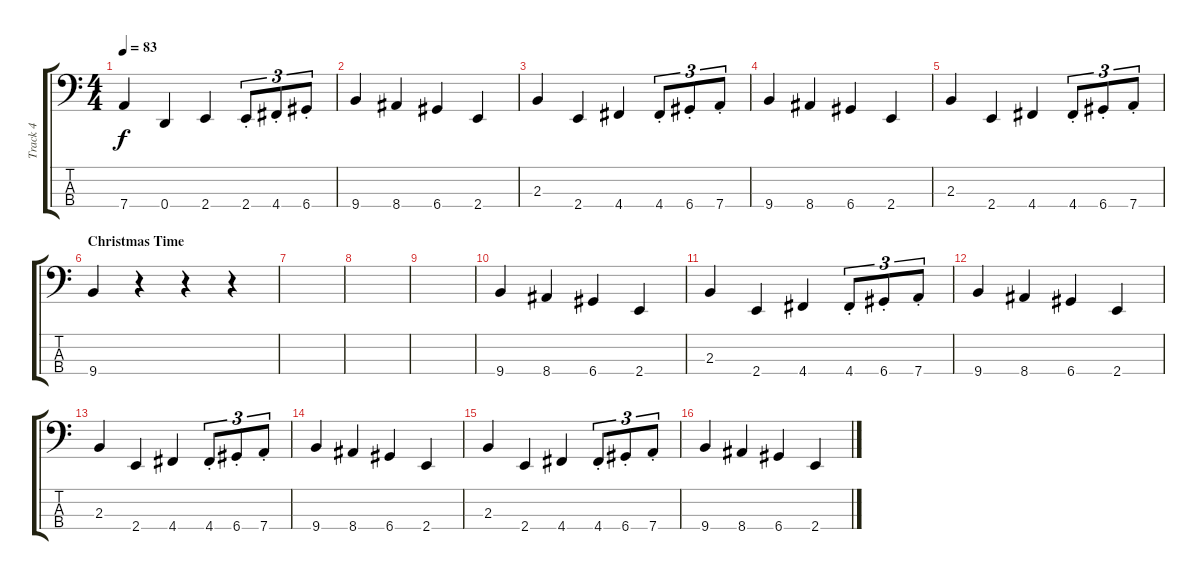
\track ("Track 4" "Track 4") {instrument electricbassfinger}
\staff {score tabs}
\tuning (G2 D2 A1 D1) {hide}
\ts (4 4)
\tempo 83
\clef f4
\ks c
7.4.4{dy f} 0.4.4 2.4.4 2.4{st}.8{tu (3 2)} 4.4{st}.8{tu (3 2)} 6.4{st}.8{tu (3 2)} |
9.4.4 8.4.4 6.4.4 2.4.4 |
2.3.4 2.4.4 4.4.4 4.4{st}.8{tu (3 2)} 6.4{st}.8{tu (3 2)} 7.4{st}.8{tu (3 2)} |
9.4.4 8.4.4 6.4.4 2.4.4 |
2.3.4 2.4.4 4.4.4 4.4{st}.8{tu (3 2)} 6.4{st}.8{tu (3 2)} 7.4{st}.8{tu (3 2)} |
\section ("" "Christmas Time")
9.4.4 r.4 r.4 r.4 |
|
|
|
9.4.4 8.4.4 6.4.4 2.4.4 |
2.3.4 2.4.4 4.4.4 4.4{st}.8{tu (3 2)} 6.4{st}.8{tu (3 2)} 7.4{st}.8{tu (3 2)} |
9.4.4 8.4.4 6.4.4 2.4.4 |
2.3.4 2.4.4 4.4.4 4.4{st}.8{tu (3 2)} 6.4{st}.8{tu (3 2)} 7.4{st}.8{tu (3 2)} |
9.4.4 8.4.4 6.4.4 2.4.4 |
2.3.4 2.4.4 4.4.4 4.4{st}.8{tu (3 2)} 6.4{st}.8{tu (3 2)} 7.4{st}.8{tu (3 2)} |
9.4.4 8.4.4 6.4.4 2.4.4
